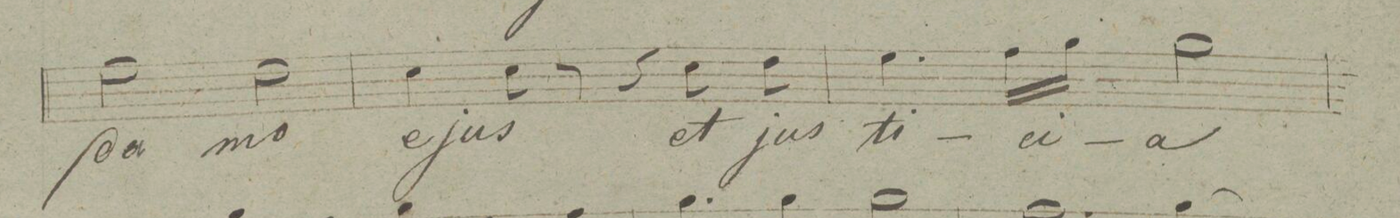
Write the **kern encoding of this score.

**kern	**text	**dynam
*I"Alto.	*	*
*clefC3	*	*
*k[f#c#g#d#]	*	*
*met(c|)	*	*
*M2/2	*	*
2f#\	do-	.
2e\	-mo	.
=21	=21	=21
4d#\	e-	.
8d#\	-jus	.
8r	.	.
4r	.	.
8d#\	et	.
8e\	jus-	.
=22	=22	=22
4.f#\	-ti-	.
16g#\LL	-ci-	.
16a\JJ	.	.
2a\	-a	.
=23	=23	=23
*-	*-	*-
